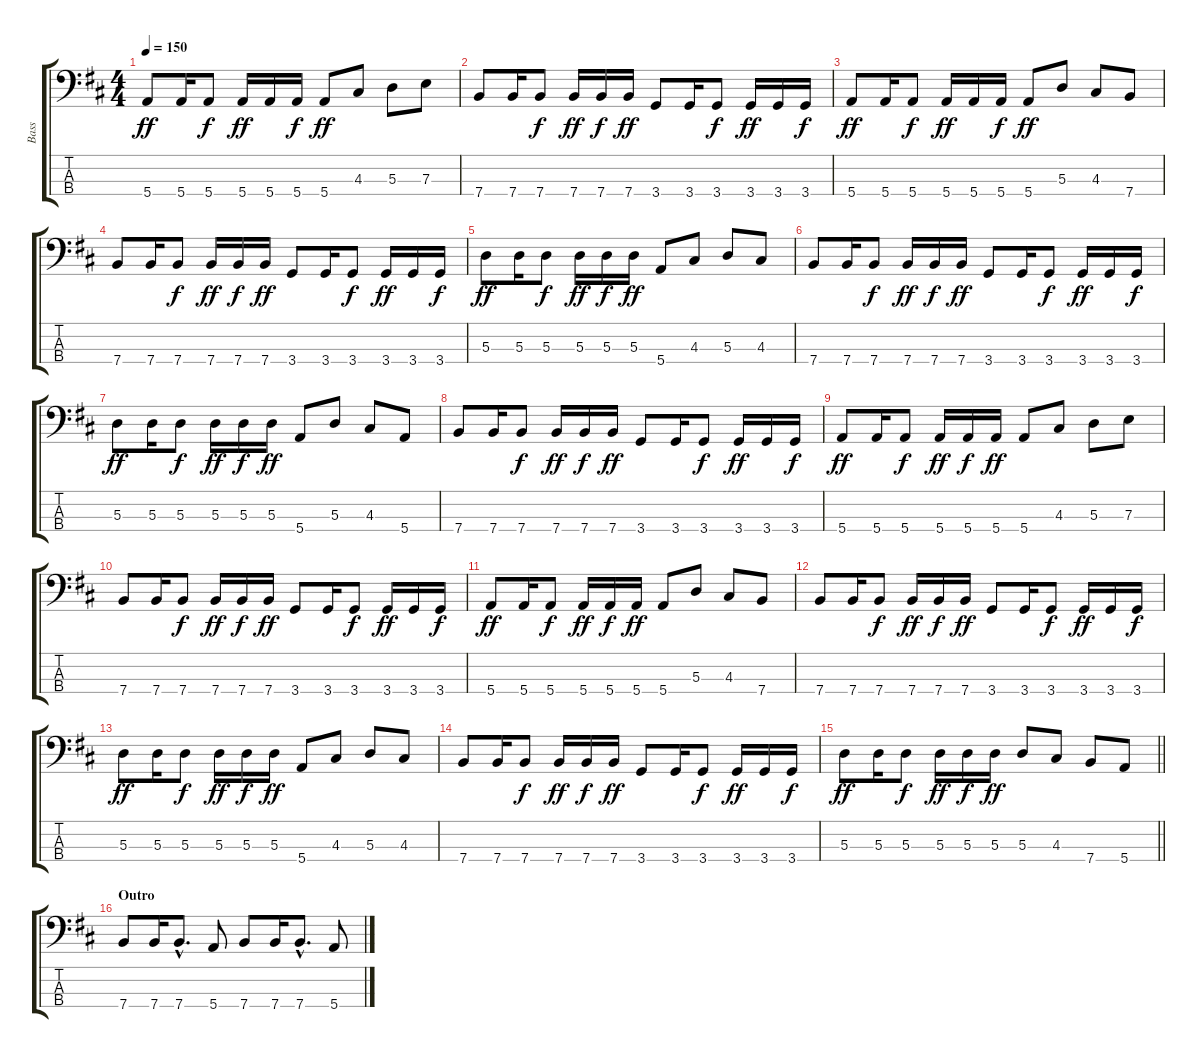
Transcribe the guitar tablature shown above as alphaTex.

\track ("Bass" "Bass") {instrument electricbasspick}
\staff {score tabs}
\tuning (G2 D2 A1 E1) {hide}
\ts (4 4)
\tempo 150
\clef f4
\ks bminor
5.4.8{dy ff} 5.4.16 5.4.8{dy f} 5.4.16{dy ff} 5.4.16 5.4.16{dy f} 5.4.8{dy ff} 4.3.8 5.3.8 7.3.8 |
7.4.8 7.4.16 7.4.8{dy f} 7.4.16{dy ff} 7.4.16{dy f} 7.4.16{dy ff} 3.4.8 3.4.16 3.4.8{dy f} 3.4.16{dy ff} 3.4.16 3.4.16{dy f} |
5.4.8{dy ff} 5.4.16 5.4.8{dy f} 5.4.16{dy ff} 5.4.16 5.4.16{dy f} 5.4.8{dy ff} 5.3.8 4.3.8 7.4.8 |
7.4.8 7.4.16 7.4.8{dy f} 7.4.16{dy ff} 7.4.16{dy f} 7.4.16{dy ff} 3.4.8 3.4.16 3.4.8{dy f} 3.4.16{dy ff} 3.4.16 3.4.16{dy f} |
5.3.8{dy ff} 5.3.16 5.3.8{dy f} 5.3.16{dy ff} 5.3.16{dy f} 5.3.16{dy ff} 5.4.8 4.3.8 5.3.8 4.3.8 |
7.4.8 7.4.16 7.4.8{dy f} 7.4.16{dy ff} 7.4.16{dy f} 7.4.16{dy ff} 3.4.8 3.4.16 3.4.8{dy f} 3.4.16{dy ff} 3.4.16 3.4.16{dy f} |
5.3.8{dy ff} 5.3.16 5.3.8{dy f} 5.3.16{dy ff} 5.3.16{dy f} 5.3.16{dy ff} 5.4.8 5.3.8 4.3.8 5.4.8 |
7.4.8 7.4.16 7.4.8{dy f} 7.4.16{dy ff} 7.4.16{dy f} 7.4.16{dy ff} 3.4.8 3.4.16 3.4.8{dy f} 3.4.16{dy ff} 3.4.16 3.4.16{dy f} |
5.4.8{dy ff} 5.4.16 5.4.8{dy f} 5.4.16{dy ff} 5.4.16{dy f} 5.4.16{dy ff} 5.4.8 4.3.8 5.3.8 7.3.8 |
7.4.8 7.4.16 7.4.8{dy f} 7.4.16{dy ff} 7.4.16{dy f} 7.4.16{dy ff} 3.4.8 3.4.16 3.4.8{dy f} 3.4.16{dy ff} 3.4.16 3.4.16{dy f} |
5.4.8{dy ff} 5.4.16 5.4.8{dy f} 5.4.16{dy ff} 5.4.16{dy f} 5.4.16{dy ff} 5.4.8 5.3.8 4.3.8 7.4.8 |
7.4.8 7.4.16 7.4.8{dy f} 7.4.16{dy ff} 7.4.16{dy f} 7.4.16{dy ff} 3.4.8 3.4.16 3.4.8{dy f} 3.4.16{dy ff} 3.4.16 3.4.16{dy f} |
5.3.8{dy ff} 5.3.16 5.3.8{dy f} 5.3.16{dy ff} 5.3.16{dy f} 5.3.16{dy ff} 5.4.8 4.3.8 5.3.8 4.3.8 |
7.4.8 7.4.16 7.4.8{dy f} 7.4.16{dy ff} 7.4.16{dy f} 7.4.16{dy ff} 3.4.8 3.4.16 3.4.8{dy f} 3.4.16{dy ff} 3.4.16 3.4.16{dy f} |
\barLineRight lightlight
5.3.8{dy ff} 5.3.16 5.3.8{dy f} 5.3.16{dy ff} 5.3.16{dy f} 5.3.16{dy ff} 5.3.8 4.3.8 7.4.8 5.4.8 |
\section ("" "Outro")
7.4.8 7.4.16 7.4{hac}.8{d} 5.4.8 7.4.8 7.4.16 7.4{hac}.8{d} 5.4.8
